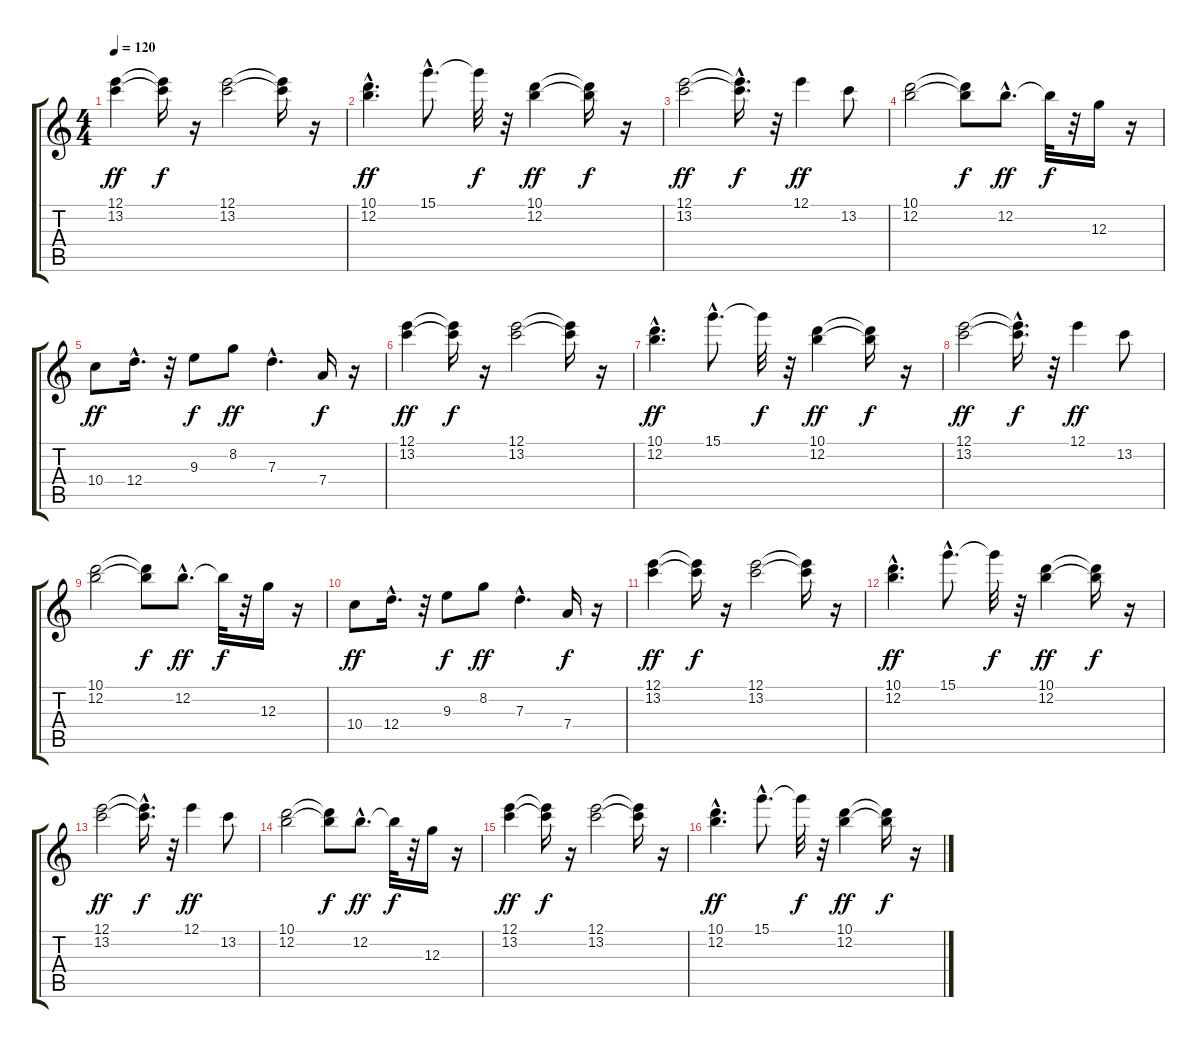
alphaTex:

\track "" {instrument acousticguitarsteel}
\staff {score tabs}
\tuning (E4 B3 G3 D3 A2 E2) {hide}
\ts (4 4)
\tempo 120
\clef g2
\ks c
(12.1 13.2).4{dy ff} (12.1{t} 13.2{t}).16{dy f} r.16 (12.1 13.2).2 (12.1{t} 13.2{t}).16 r.16 |
(10.1{hac} 12.2{hac}).4{d dy ff} 15.1{hac}.8{d} 15.1{t}.32{dy f} r.32 (10.1 12.2).4{dy ff} (10.1{t} 12.2{t}).16{dy f} r.16 |
(12.1 13.2).2{dy ff} (12.1{hac t} 13.2{hac t}).16{d dy f} r.32 12.1.4{dy ff} 13.2.8 |
(10.1 12.2).2 (10.1{t} 12.2{t}).8{dy f} 12.2{hac}.8{d dy ff} 12.2{t}.32{dy f} r.32 12.3.16 r.16 |
10.4.8{dy ff} 12.4{hac}.16{d} r.32 9.3.8{dy f} 8.2.8{dy ff} 7.3{hac}.4{d} 7.4.16{dy f} r.16 |
(12.1 13.2).4{dy ff} (12.1{t} 13.2{t}).16{dy f} r.16 (12.1 13.2).2 (12.1{t} 13.2{t}).16 r.16 |
(10.1{hac} 12.2{hac}).4{d dy ff} 15.1{hac}.8{d} 15.1{t}.32{dy f} r.32 (10.1 12.2).4{dy ff} (10.1{t} 12.2{t}).16{dy f} r.16 |
(12.1 13.2).2{dy ff} (12.1{hac t} 13.2{hac t}).16{d dy f} r.32 12.1.4{dy ff} 13.2.8 |
(10.1 12.2).2 (10.1{t} 12.2{t}).8{dy f} 12.2{hac}.8{d dy ff} 12.2{t}.32{dy f} r.32 12.3.16 r.16 |
10.4.8{dy ff} 12.4{hac}.16{d} r.32 9.3.8{dy f} 8.2.8{dy ff} 7.3{hac}.4{d} 7.4.16{dy f} r.16 |
(12.1 13.2).4{dy ff} (12.1{t} 13.2{t}).16{dy f} r.16 (12.1 13.2).2 (12.1{t} 13.2{t}).16 r.16 |
(10.1{hac} 12.2{hac}).4{d dy ff} 15.1{hac}.8{d} 15.1{t}.32{dy f} r.32 (10.1 12.2).4{dy ff} (10.1{t} 12.2{t}).16{dy f} r.16 |
(12.1 13.2).2{dy ff} (12.1{hac t} 13.2{hac t}).16{d dy f} r.32 12.1.4{dy ff} 13.2.8 |
(10.1 12.2).2 (10.1{t} 12.2{t}).8{dy f} 12.2{hac}.8{d dy ff} 12.2{t}.32{dy f} r.32 12.3.16 r.16 |
(12.1 13.2).4{dy ff} (12.1{t} 13.2{t}).16{dy f} r.16 (12.1 13.2).2 (12.1{t} 13.2{t}).16 r.16 |
(10.1{hac} 12.2{hac}).4{d dy ff} 15.1{hac}.8{d} 15.1{t}.32{dy f} r.32 (10.1 12.2).4{dy ff} (10.1{t} 12.2{t}).16{dy f} r.16
